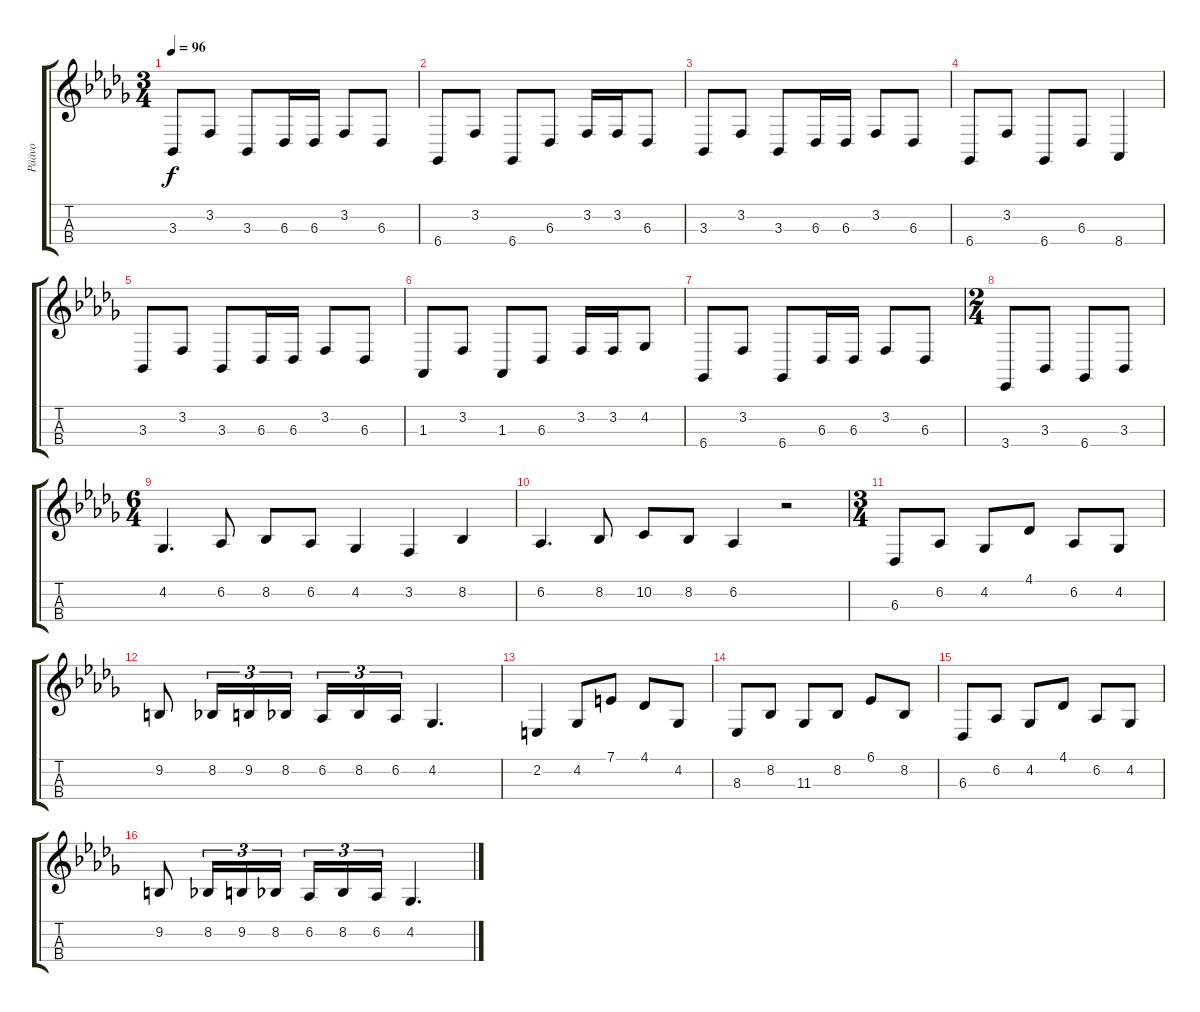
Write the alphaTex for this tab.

\track ("Päävo" "Päävo") {instrument cello}
\staff {score tabs}
\tuning (A3 D3 G2 C2) {hide}
\ts (3 4)
\tempo 96
\clef g2
\ks bbminor
3.3.8{dy f} 3.2.8 3.3.8 6.3.16 6.3.16 3.2.8 6.3.8 |
6.4.8 3.2.8 6.4.8 6.3.8 3.2.16 3.2.16 6.3.8 |
3.3.8 3.2.8 3.3.8 6.3.16 6.3.16 3.2.8 6.3.8 |
6.4.8 3.2.8 6.4.8 6.3.8 8.4.4 |
3.3.8 3.2.8 3.3.8 6.3.16 6.3.16 3.2.8 6.3.8 |
1.3.8 3.2.8 1.3.8 6.3.8 3.2.16 3.2.16 4.2.8 |
6.4.8 3.2.8 6.4.8 6.3.16 6.3.16 3.2.8 6.3.8 |
\ts (2 4)
3.4.8 3.3.8 6.4.8 3.3.8 |
\ts (6 4)
4.2.4{d} 6.2.8 8.2.8 6.2.8 4.2.4 3.2.4 8.2.4 |
6.2.4{d} 8.2.8 10.2.8 8.2.8 6.2.4 r.2 |
\ts (3 4)
6.3.8 6.2.8 4.2.8 4.1.8 6.2.8 4.2.8 |
9.2.8 8.2.16{tu (3 2)} 9.2.16{tu (3 2)} 8.2.16{tu (3 2)} 6.2.16{tu (3 2)} 8.2.16{tu (3 2)} 6.2.16{tu (3 2)} 4.2.4{d} |
2.2.4 4.2.8 7.1.8 4.1.8 4.2.8 |
8.3.8 8.2.8 11.3.8 8.2.8 6.1.8 8.2.8 |
6.3.8 6.2.8 4.2.8 4.1.8 6.2.8 4.2.8 |
9.2.8 8.2.16{tu (3 2)} 9.2.16{tu (3 2)} 8.2.16{tu (3 2)} 6.2.16{tu (3 2)} 8.2.16{tu (3 2)} 6.2.16{tu (3 2)} 4.2.4{d}
